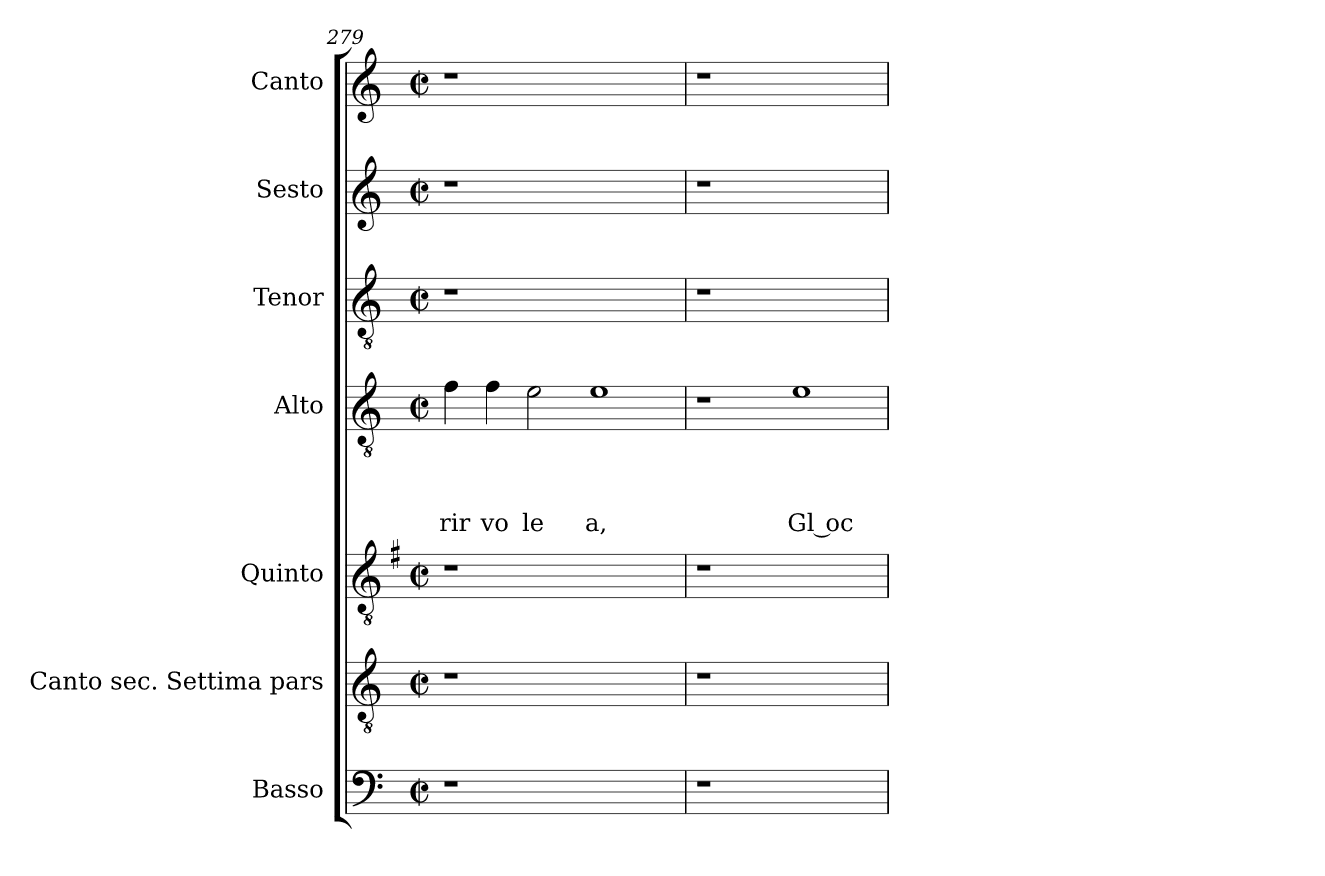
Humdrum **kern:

**kern	**kern	**kern	**kern	**text	**text	**text	**text	**kern	**kern	**kern
*part7	*part6	*part5	*part4	*part4	*part4	*part4	*part4	*part3	*part2	*part1
*staff7	*staff6	*staff5	*staff4	*staff4	*staff4	*staff4	*staff4	*staff3	*staff2	*staff1
*I"Basso	*I"Canto sec. Settima pars	*I"Quinto	*I"Alto	*	*	*	*	*I"Tenor	*I"Sesto	*I"Canto
*	*	*I'Quinto	*I'Alto	*	*	*	*	*I'Tenor	*I'Sesto	*I'Canto
*clefF4	*clefGv2	*clefGv2	*clefGv2	*	*	*	*	*clefGv2	*clefG2	*clefG2
*k[]	*k[]	*k[f#]	*k[]	*	*	*	*	*k[]	*k[]	*k[]
*C:	*C:	*G:	*C:	*	*	*	*	*C:	*C:	*C:
*M2/2	*M2/2	*M2/2	*M2/2	*	*	*	*	*M2/2	*M2/2	*M2/2
*met(c|)	*met(c|)	*met(c|)	*met(c|)	*	*	*	*	*met(c|)	*met(c|)	*met(c|)
=279	=279	=279	=279	=279	=279	=279	=279	=279	=279	=279
!	!	!	!	!	!	!	!LO:LY:b	!	!	!
1r	1r	1r	4f\	.	.	.	rir	1r	1r	1r
!	!	!	!	!	!	!	!LO:LY:b	!	!	!
.	.	.	4f\	.	.	.	vo	.	.	.
!	!	!	!	!	!	!	!LO:LY:b	!	!	!
.	.	.	2e\	.	.	.	le	.	.	.
!	!	!	!	!	!	!	!LO:LY:b	!	!	!
1ryy	1ryy	1ryy	1e	.	.	.	a,	1ryy	1ryy	1ryy
=280	=280	=280	=280	=280	=280	=280	=280	=280	=280	=280
1r	1r	1r	1r	.	.	.	.	1r	1r	1r
!	!	!	!	!	!	!	!LO:LY:b:rj	!	!	!
1ryy	1ryy	1ryy	1e	.	.	.	Gl oc	1ryy	1ryy	1ryy
=	=	=	=	=	=	=	=	=	=	=
*-	*-	*-	*-	*-	*-	*-	*-	*-	*-	*-
